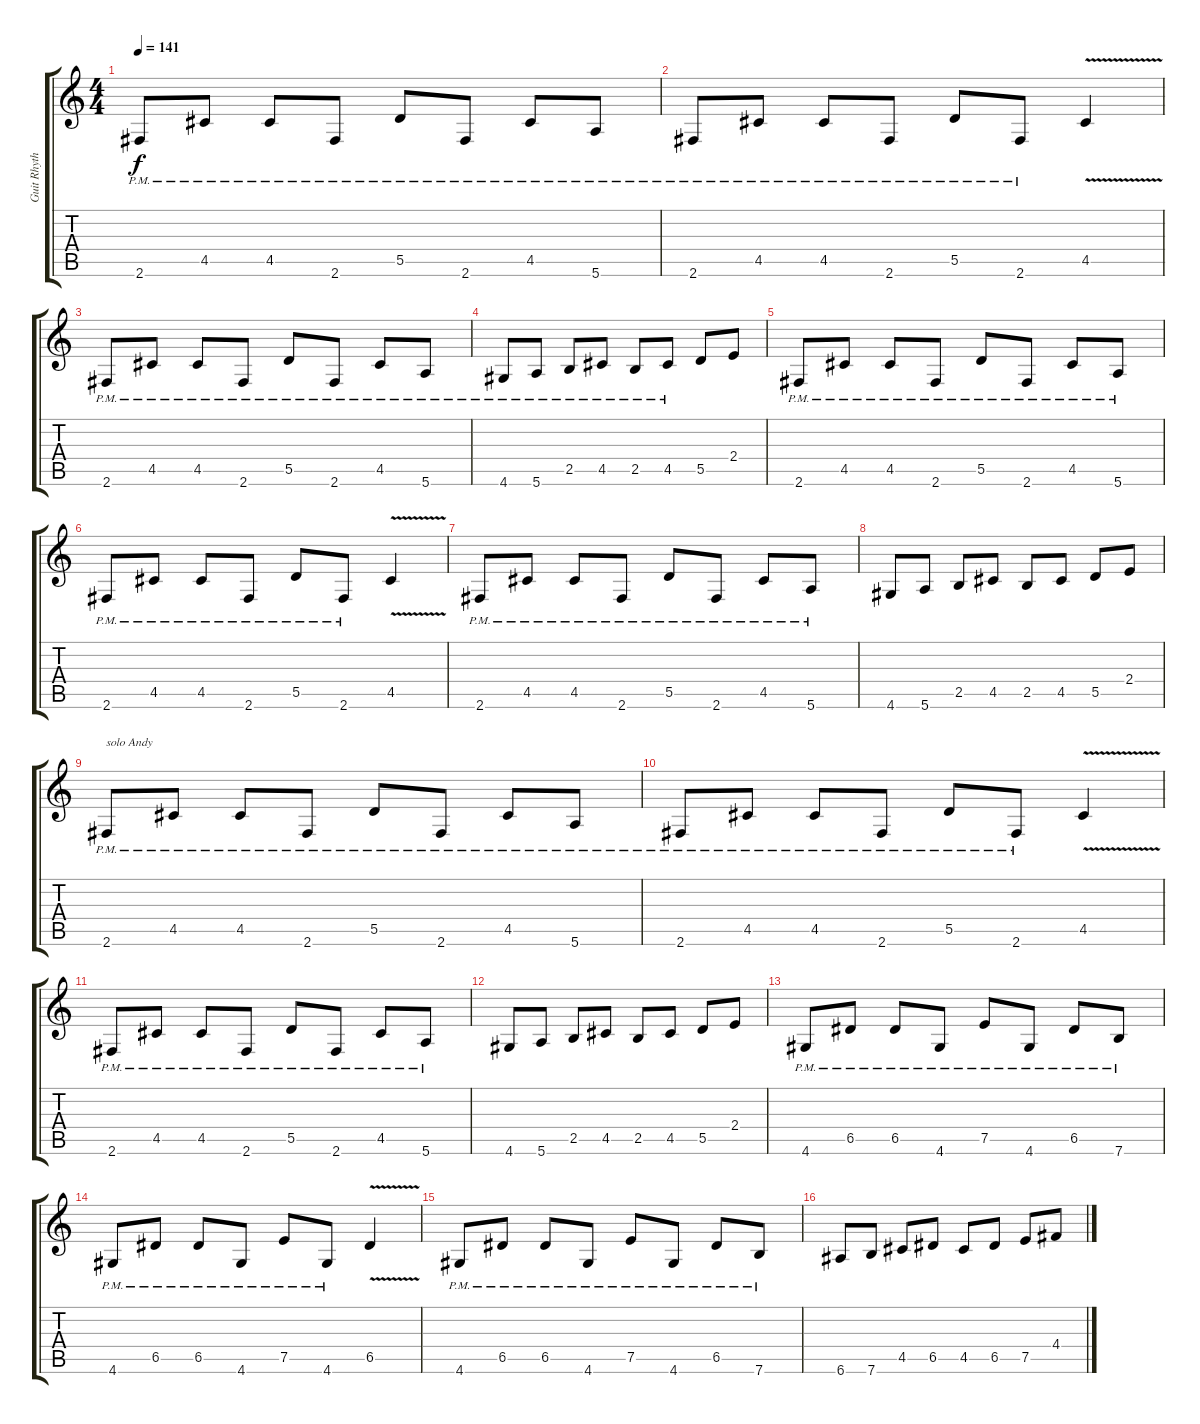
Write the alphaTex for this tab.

\track ("Guit Rhythm 1" "Guit Rhyth") {instrument overdrivenguitar}
\staff {score tabs}
\tuning (E4 B3 G3 D3 A2 E2) {hide}
\ts (4 4)
\tempo 141
\clef g2
\ks c
2.6{pm}.8{dy f} 4.5{pm}.8 4.5{pm}.8 2.6{pm}.8 5.5{pm}.8 2.6{pm}.8 4.5{pm}.8 5.6{pm}.8 |
2.6{pm}.8 4.5{pm}.8 4.5{pm}.8 2.6{pm}.8 5.5{pm}.8 2.6{pm}.8 4.5{v}.4 |
2.6{pm}.8 4.5{pm}.8 4.5{pm}.8 2.6{pm}.8 5.5{pm}.8 2.6{pm}.8 4.5{pm}.8 5.6{pm}.8 |
4.6{pm}.8 5.6{pm}.8 2.5{pm}.8 4.5{pm}.8 2.5{pm}.8 4.5{pm}.8 5.5.8 2.4.8 |
2.6{pm}.8 4.5{pm}.8 4.5{pm}.8 2.6{pm}.8 5.5{pm}.8 2.6{pm}.8 4.5{pm}.8 5.6{pm}.8 |
2.6{pm}.8 4.5{pm}.8 4.5{pm}.8 2.6{pm}.8 5.5{pm}.8 2.6{pm}.8 4.5{v}.4 |
2.6{pm}.8 4.5{pm}.8 4.5{pm}.8 2.6{pm}.8 5.5{pm}.8 2.6{pm}.8 4.5{pm}.8 5.6{pm}.8 |
4.6.8 5.6.8 2.5.8 4.5.8 2.5.8 4.5.8 5.5.8 2.4.8 |
2.6{pm}.8{txt "solo Andy"} 4.5{pm}.8 4.5{pm}.8 2.6{pm}.8 5.5{pm}.8 2.6{pm}.8 4.5{pm}.8 5.6{pm}.8 |
2.6{pm}.8 4.5{pm}.8 4.5{pm}.8 2.6{pm}.8 5.5{pm}.8 2.6{pm}.8 4.5{v}.4 |
2.6{pm}.8 4.5{pm}.8 4.5{pm}.8 2.6{pm}.8 5.5{pm}.8 2.6{pm}.8 4.5{pm}.8 5.6{pm}.8 |
4.6.8 5.6.8 2.5.8 4.5.8 2.5.8 4.5.8 5.5.8 2.4.8 |
4.6{pm}.8 6.5{pm}.8 6.5{pm}.8 4.6{pm}.8 7.5{pm}.8 4.6{pm}.8 6.5{pm}.8 7.6{pm}.8 |
4.6{pm}.8 6.5{pm}.8 6.5{pm}.8 4.6{pm}.8 7.5{pm}.8 4.6{pm}.8 6.5{v}.4 |
4.6{pm}.8 6.5{pm}.8 6.5{pm}.8 4.6{pm}.8 7.5{pm}.8 4.6{pm}.8 6.5{pm}.8 7.6{pm}.8 |
6.6.8 7.6.8 4.5.8 6.5.8 4.5.8 6.5.8 7.5.8 4.4.8
